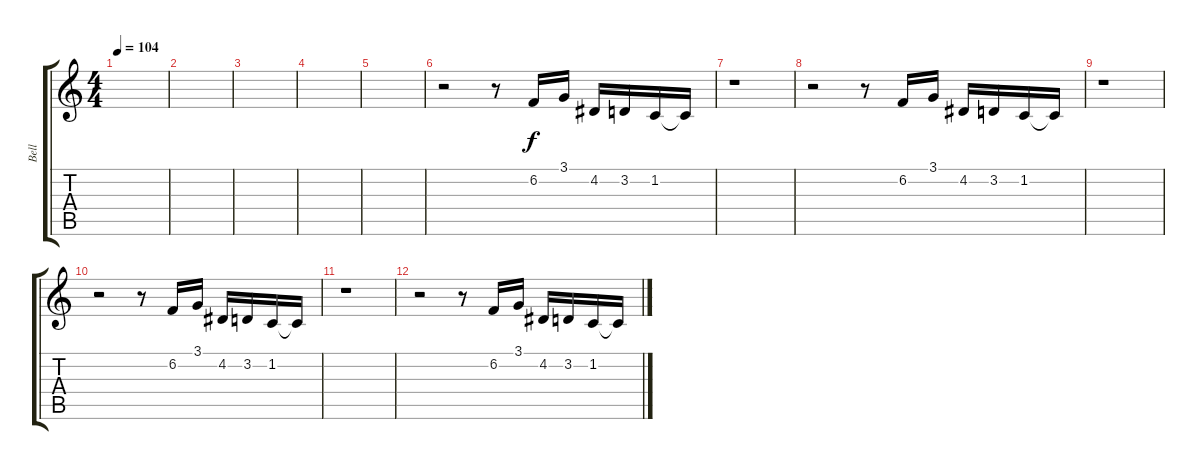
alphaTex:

\track ("Bell" "Bell") {instrument vibraphone}
\staff {score tabs}
\tuning (E4 B3 G3 D3 A2 E2) {hide}
\ts (4 4)
\tempo 104
\clef g2
\ks c
|
|
|
|
|
r.2 r.8 6.2.16 3.1.16 4.2.16 3.2.16 1.2.16 1.2{t}.16 |
r.1 |
r.2 r.8 6.2.16 3.1.16 4.2.16 3.2.16 1.2.16 1.2{t}.16 |
r.1 |
r.2 r.8 6.2.16 3.1.16 4.2.16 3.2.16 1.2.16 1.2{t}.16 |
r.1 |
r.2 r.8 6.2.16 3.1.16 4.2.16 3.2.16 1.2.16 1.2{t}.16
